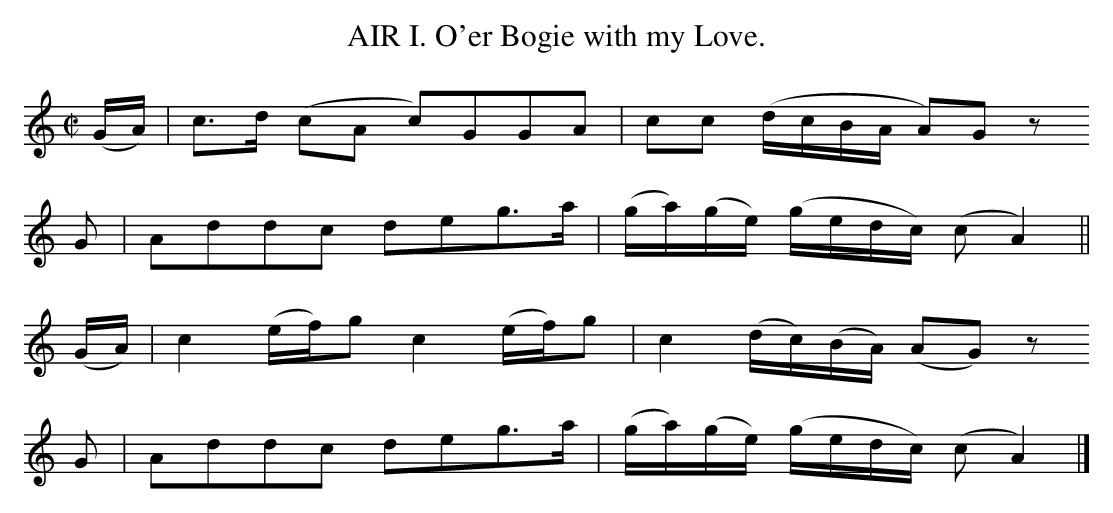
X:1
T:AIR I. O'er Bogie with my Love.
M:C|
L:1/8
K:AMin
(G/A/)|c>d (cA     c)GGA     | cc          (d/c/B/A/     A)Gz
G    |Addc        deg>a     |(g/a/)(g/e/) (g/e/d/c/)   (cA2) ||
(G/A/)|c2  (e/f/)g c2 (e/f/)g| c2          (d/c/)(B/A/) (AG) z
G    |Addc        deg>a     |(g/a/)(g/e/) (g/e/d/c/)   (cA2) |]
